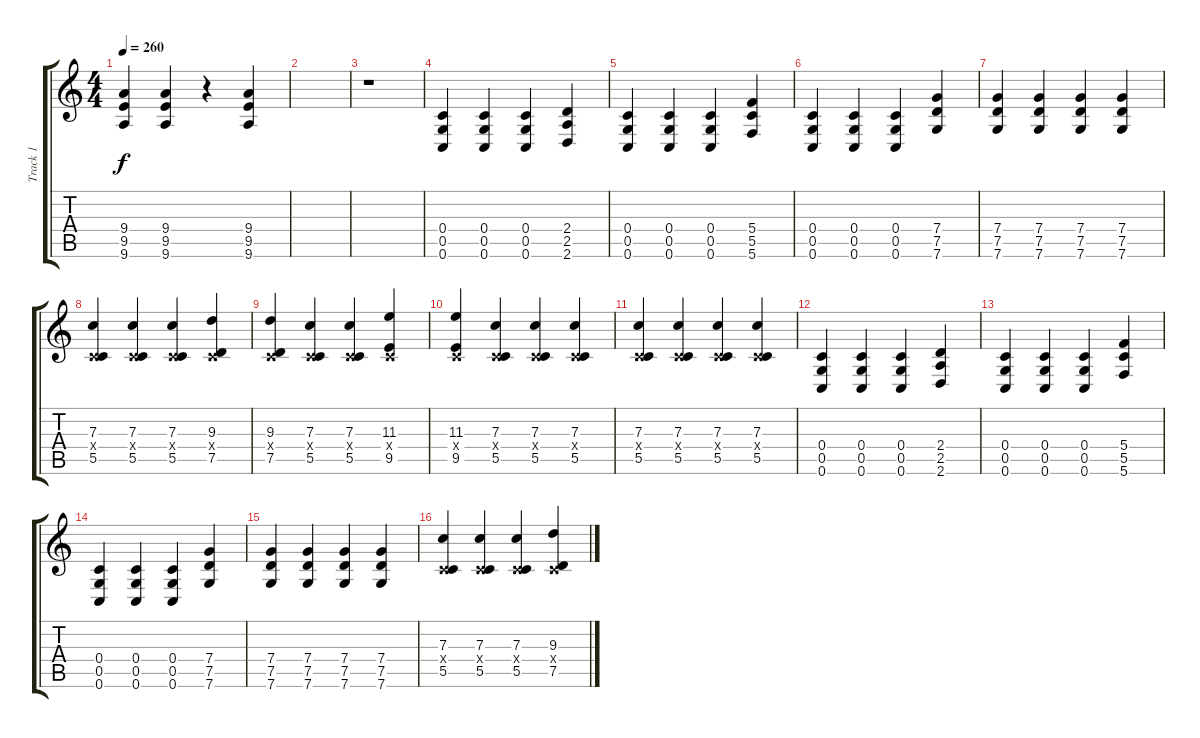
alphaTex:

\track ("Track 1" "Track 1") {instrument distortionguitar}
\staff {score tabs}
\tuning (D4 A3 F3 C3 G2 C2) {hide}
\ts (4 4)
\tempo 260
\clef g2
\ks c
(9.4 9.5 9.6).4{dy f} (9.4 9.5 9.6).4 r.4 (9.4 9.5 9.6).4 |
|
r.1 |
(0.4 0.5 0.6).4 (0.4 0.5 0.6).4 (0.4 0.5 0.6).4 (2.4 2.5 2.6).4 |
(0.4 0.5 0.6).4 (0.4 0.5 0.6).4 (0.4 0.5 0.6).4 (5.4 5.5 5.6).4 |
(0.4 0.5 0.6).4 (0.4 0.5 0.6).4 (0.4 0.5 0.6).4 (7.4 7.5 7.6).4 |
(7.4 7.5 7.6).4 (7.4 7.5 7.6).4 (7.4 7.5 7.6).4 (7.4 7.5 7.6).4 |
(7.3 0.4{x} 5.5).4 (7.3 0.4{x} 5.5).4 (7.3 0.4{x} 5.5).4 (9.3 0.4{x} 7.5).4 |
(9.3 0.4{x} 7.5).4 (7.3 0.4{x} 5.5).4 (7.3 0.4{x} 5.5).4 (11.3 0.4{x} 9.5).4 |
(11.3 0.4{x} 9.5).4 (7.3 0.4{x} 5.5).4 (7.3 0.4{x} 5.5).4 (7.3 0.4{x} 5.5).4 |
(7.3 0.4{x} 5.5).4 (7.3 0.4{x} 5.5).4 (7.3 0.4{x} 5.5).4 (7.3 0.4{x} 5.5).4 |
(0.4 0.5 0.6).4 (0.4 0.5 0.6).4 (0.4 0.5 0.6).4 (2.4 2.5 2.6).4 |
(0.4 0.5 0.6).4 (0.4 0.5 0.6).4 (0.4 0.5 0.6).4 (5.4 5.5 5.6).4 |
(0.4 0.5 0.6).4 (0.4 0.5 0.6).4 (0.4 0.5 0.6).4 (7.4 7.5 7.6).4 |
(7.4 7.5 7.6).4 (7.4 7.5 7.6).4 (7.4 7.5 7.6).4 (7.4 7.5 7.6).4 |
(7.3 0.4{x} 5.5).4 (7.3 0.4{x} 5.5).4 (7.3 0.4{x} 5.5).4 (9.3 0.4{x} 7.5).4
